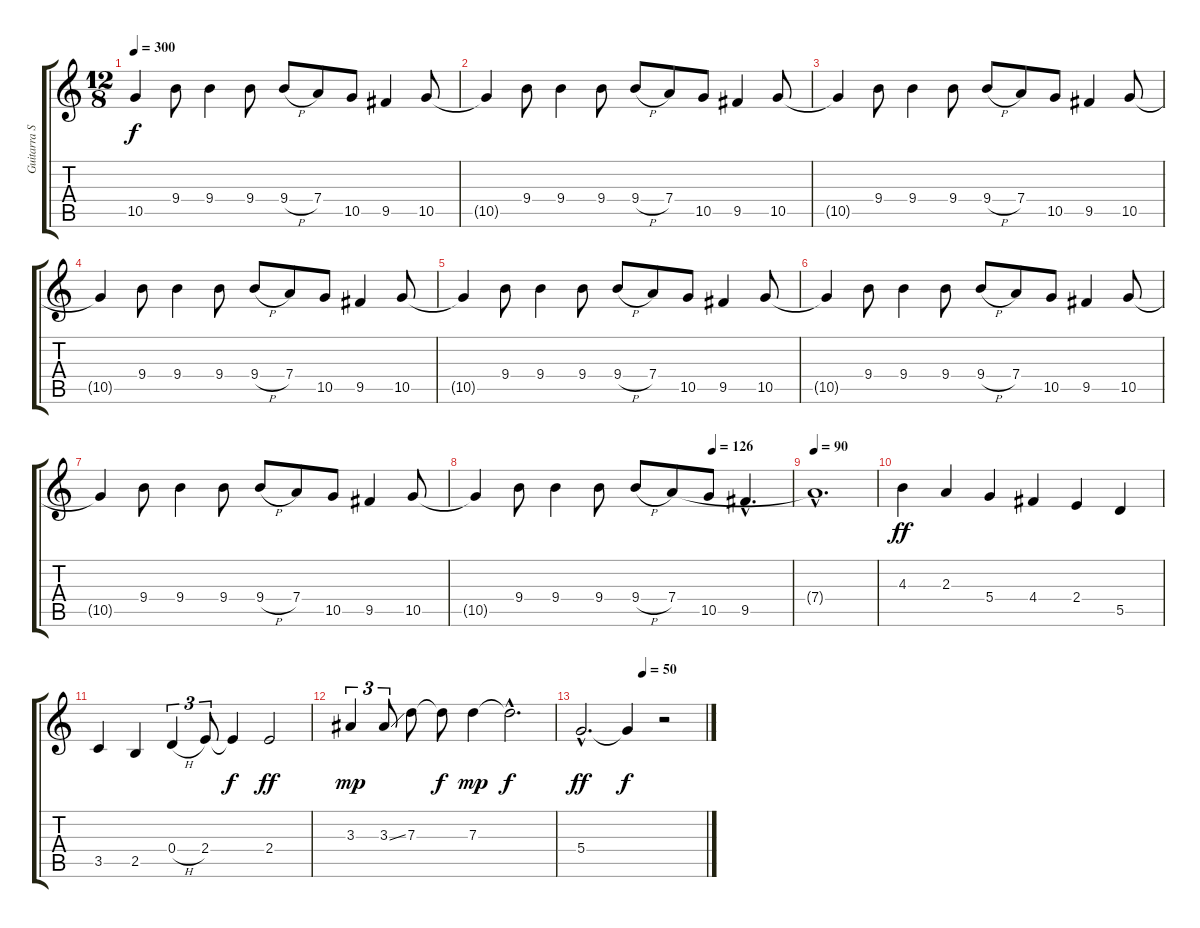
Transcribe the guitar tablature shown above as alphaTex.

\track ("Guitarra Solista" "Guitarra S") {instrument distortionguitar}
\staff {score tabs}
\tuning (E4 B3 G3 D3 A2 E2) {hide}
\ts (12 8)
\tempo 300
\clef g2
\ks c
10.5{t}.4{dy f} 9.4.8 9.4.4 9.4.8 9.4{h}.8 7.4.8 10.5.8 9.5.4 10.5.8 |
10.5{t}.4 9.4.8 9.4.4 9.4.8 9.4{h}.8 7.4.8 10.5.8 9.5.4 10.5.8 |
10.5{t}.4 9.4.8 9.4.4 9.4.8 9.4{h}.8 7.4.8 10.5.8 9.5.4 10.5.8 |
10.5{t}.4 9.4.8 9.4.4 9.4.8 9.4{h}.8 7.4.8 10.5.8 9.5.4 10.5.8 |
10.5{t}.4 9.4.8 9.4.4 9.4.8 9.4{h}.8 7.4.8 10.5.8 9.5.4 10.5.8 |
10.5{t}.4 9.4.8 9.4.4 9.4.8 9.4{h}.8 7.4.8 10.5.8 9.5.4 10.5.8 |
10.5{t}.4 9.4.8 9.4.4 9.4.8 9.4{h}.8 7.4.8 10.5.8 9.5.4 10.5.8 |
\tempo (126 0.75)
10.5{t}.4 9.4.8 9.4.4 9.4.8 9.4{h}.8 7.4.8 10.5.8 9.5{hac}.4{d} |
\tempo 90
7.4{hac t}.1{d} |
4.3.4{dy ff} 2.3.4 5.4.4 4.4.4 2.4.4 5.5.4 |
3.5.4 2.5.4 0.4{h}.4{tu (3 2)} 2.4.8{tu (3 2)} 2.4{t}.4{dy f} 2.4.2{dy ff} |
3.3.4{tu (3 2) dy mp} 3.3{ss}.8{tu (3 2)} 7.3.8 7.3{t}.8{dy f} 7.3.4{dy mp} 7.3{hac t}.2{d dy f} |
\tempo (50 0.5)
5.4{hac}.2{d dy ff volume 6} 5.4{t}.4{dy f} r.2
